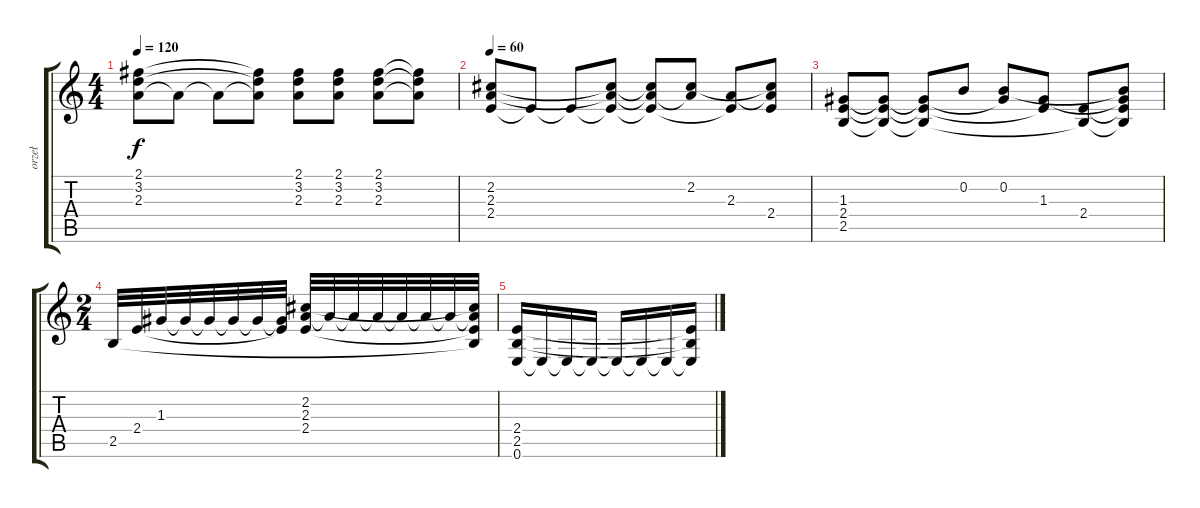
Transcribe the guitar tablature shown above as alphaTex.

\track ("orzeł" "orzeł") {instrument overdrivenguitar}
\staff {score tabs}
\tuning (E4 B3 G3 D3 A2 E2) {hide}
\ts (4 4)
\tempo 120
\clef g2
\ks c
(2.1 3.2 2.3).8{dy f} 2.3{t}.8 2.3{t}.8 (2.1{t} 3.2{t} 2.3{t}).8 (2.1 3.2 2.3).8 (2.1 3.2 2.3).8 (2.1 3.2 2.3).8 (2.1{t} 3.2{t} 2.3{t}).8 |
\tempo 60
(2.2 2.3 2.4).8 2.4{t}.8 2.4{t}.8 (2.2{t} 2.3{t} 2.4{t}).8 (2.2{t} 2.3{t} 2.4{t}).8 (2.2 2.3{t}).8 (2.3 2.4{t}).8 (2.2{t} 2.3{t} 2.4).8 |
(1.3 2.4 2.5).8 (1.3{t} 2.4{t} 2.5{t}).8 (1.3{t} 2.4{t} 2.5{t}).8 0.2.8 (0.2 1.3{t}).8 (1.3 2.4{t}).8 (2.4 2.5{t}).8 (0.2{t} 1.3{t} 2.4{t} 2.5{t}).8 |
\ts (2 4)
2.5.32 2.4.32 1.3.32 1.3{t}.32 1.3{t}.32 1.3{t}.32 1.3{t}.32 (1.3{t} 2.4{t}).32 (2.2 2.3 2.4).32 2.3{t}.32 2.3{t}.32 2.3{t}.32 2.3{t}.32 2.3{t}.32 2.3{t}.32 (2.2{t} 2.3{t} 2.4{t} 2.5{t}).32 |
(2.4 2.5 0.6).16 0.6{t}.16 0.6{t}.16 0.6{t}.16 0.6{t}.16 0.6{t}.16 0.6{t}.16 (2.4{t} 2.5{t} 0.6{t}).16
